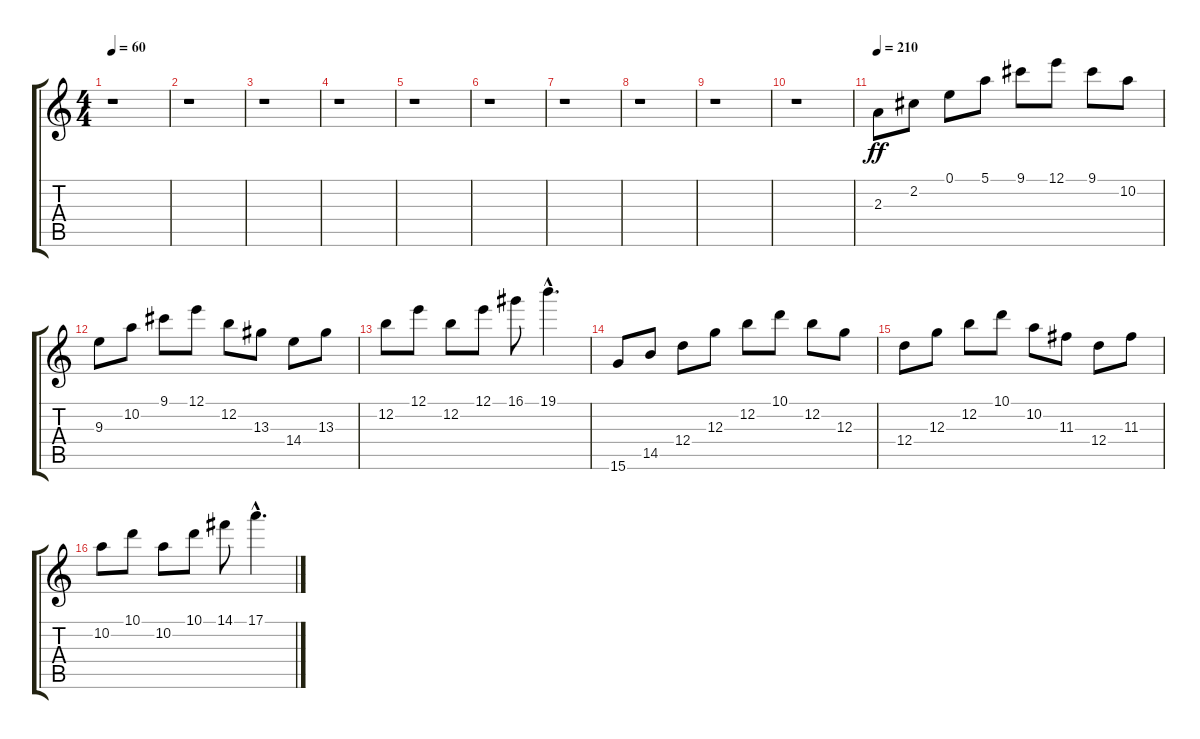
\track "" {instrument acousticguitarnylon}
\staff {score tabs}
\tuning (E4 B3 G3 D3 A2 E2) {hide}
\ts (4 4)
\tempo 60
\clef g2
\ks c
r.1{dy ff} |
r.1 |
r.1 |
r.1 |
r.1 |
r.1 |
r.1 |
r.1 |
r.1 |
r.1 |
\tempo 210
2.3.8 2.2.8 0.1.8 5.1.8 9.1.8 12.1.8 9.1.8 10.2.8 |
9.3.8 10.2.8 9.1.8 12.1.8 12.2.8 13.3.8 14.4.8 13.3.8 |
12.2.8 12.1.8 12.2.8 12.1.8 16.1.8 19.1{hac}.4{d} |
15.6.8 14.5.8 12.4.8 12.3.8 12.2.8 10.1.8 12.2.8 12.3.8 |
12.4.8 12.3.8 12.2.8 10.1.8 10.2.8 11.3.8 12.4.8 11.3.8 |
10.2.8 10.1.8 10.2.8 10.1.8 14.1.8 17.1{hac}.4{d}
